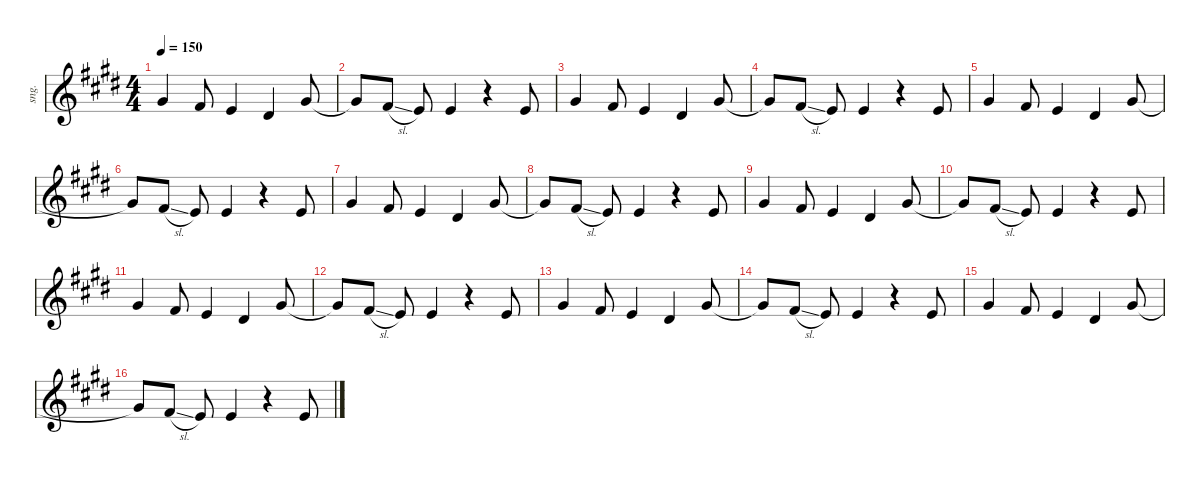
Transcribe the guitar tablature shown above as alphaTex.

\defaultSystemsLayout 4
\hideDynamics
\bracketExtendMode nobrackets
\otherSystemsTrackNameOrientation horizontal
\track ("Backing Vocals - G. \"Sting\" Summers" "sng.") {instrument lead6voice}
\staff {score}
\tuning (E4 B3 G3 D3 A2 E2)
\ts (4 4)
\tempo 150
\clef g2
\ks c#minor
4.1{acc #}.4{dy mf beam Up} 2.1{acc #}.8{beam Up} 0.1{acc forcenatural}.4{beam Up} 4.2{acc #}.4{beam Up} 4.1{acc #}.8{beam Up} |
4.1{t acc #}.8{beam Up} 2.1{sl acc #}.8{beam Up} 0.1{acc forcenatural}.8{beam Up} 0.1{acc forcenatural}.4{beam Up} r.4{beam Up} 0.1{acc forcenatural}.8{beam Up} |
4.1{acc #}.4{beam Up} 2.1{acc #}.8{beam Up} 0.1{acc forcenatural}.4{beam Up} 4.2{acc #}.4{beam Up} 4.1{acc #}.8{beam Up} |
4.1{t acc #}.8{beam Up} 2.1{sl acc #}.8{beam Up} 0.1{acc forcenatural}.8{beam Up} 0.1{acc forcenatural}.4{beam Up} r.4{beam Up} 0.1{acc forcenatural}.8{beam Up} |
4.1{acc #}.4{beam Up} 2.1{acc #}.8{beam Up} 0.1{acc forcenatural}.4{beam Up} 4.2{acc #}.4{beam Up} 4.1{acc #}.8{beam Up} |
4.1{t acc #}.8{beam Up} 2.1{sl acc #}.8{beam Up} 0.1{acc forcenatural}.8{beam Up} 0.1{acc forcenatural}.4{beam Up} r.4{beam Up} 0.1{acc forcenatural}.8{beam Up} |
4.1{acc #}.4{beam Up} 2.1{acc #}.8{beam Up} 0.1{acc forcenatural}.4{beam Up} 4.2{acc #}.4{beam Up} 4.1{acc #}.8{beam Up} |
4.1{t acc #}.8{beam Up} 2.1{sl acc #}.8{beam Up} 0.1{acc forcenatural}.8{beam Up} 0.1{acc forcenatural}.4{beam Up} r.4{beam Up} 0.1{acc forcenatural}.8{beam Up} |
4.1{acc #}.4{beam Up} 2.1{acc #}.8{beam Up} 0.1{acc forcenatural}.4{beam Up} 4.2{acc #}.4{beam Up} 4.1{acc #}.8{beam Up} |
4.1{t acc #}.8{beam Up} 2.1{sl acc #}.8{beam Up} 0.1{acc forcenatural}.8{beam Up} 0.1{acc forcenatural}.4{beam Up} r.4{beam Up} 0.1{acc forcenatural}.8{beam Up} |
4.1{acc #}.4{beam Up} 2.1{acc #}.8{beam Up} 0.1{acc forcenatural}.4{beam Up} 4.2{acc #}.4{beam Up} 4.1{acc #}.8{beam Up} |
4.1{t acc #}.8{beam Up} 2.1{sl acc #}.8{beam Up} 0.1{acc forcenatural}.8{beam Up} 0.1{acc forcenatural}.4{beam Up} r.4{beam Up} 0.1{acc forcenatural}.8{beam Up} |
4.1{acc #}.4{beam Up} 2.1{acc #}.8{beam Up} 0.1{acc forcenatural}.4{beam Up} 4.2{acc #}.4{beam Up} 4.1{acc #}.8{beam Up} |
4.1{t acc #}.8{beam Up} 2.1{sl acc #}.8{beam Up} 0.1{acc forcenatural}.8{beam Up} 0.1{acc forcenatural}.4{beam Up} r.4{beam Up} 0.1{acc forcenatural}.8{beam Up} |
4.1{acc #}.4{beam Up} 2.1{acc #}.8{beam Up} 0.1{acc forcenatural}.4{beam Up} 4.2{acc #}.4{beam Up} 4.1{acc #}.8{beam Up} |
4.1{t acc #}.8{beam Up} 2.1{sl acc #}.8{beam Up} 0.1{acc forcenatural}.8{beam Up} 0.1{acc forcenatural}.4{beam Up} r.4{beam Up} 0.1{acc forcenatural}.8{beam Up}
